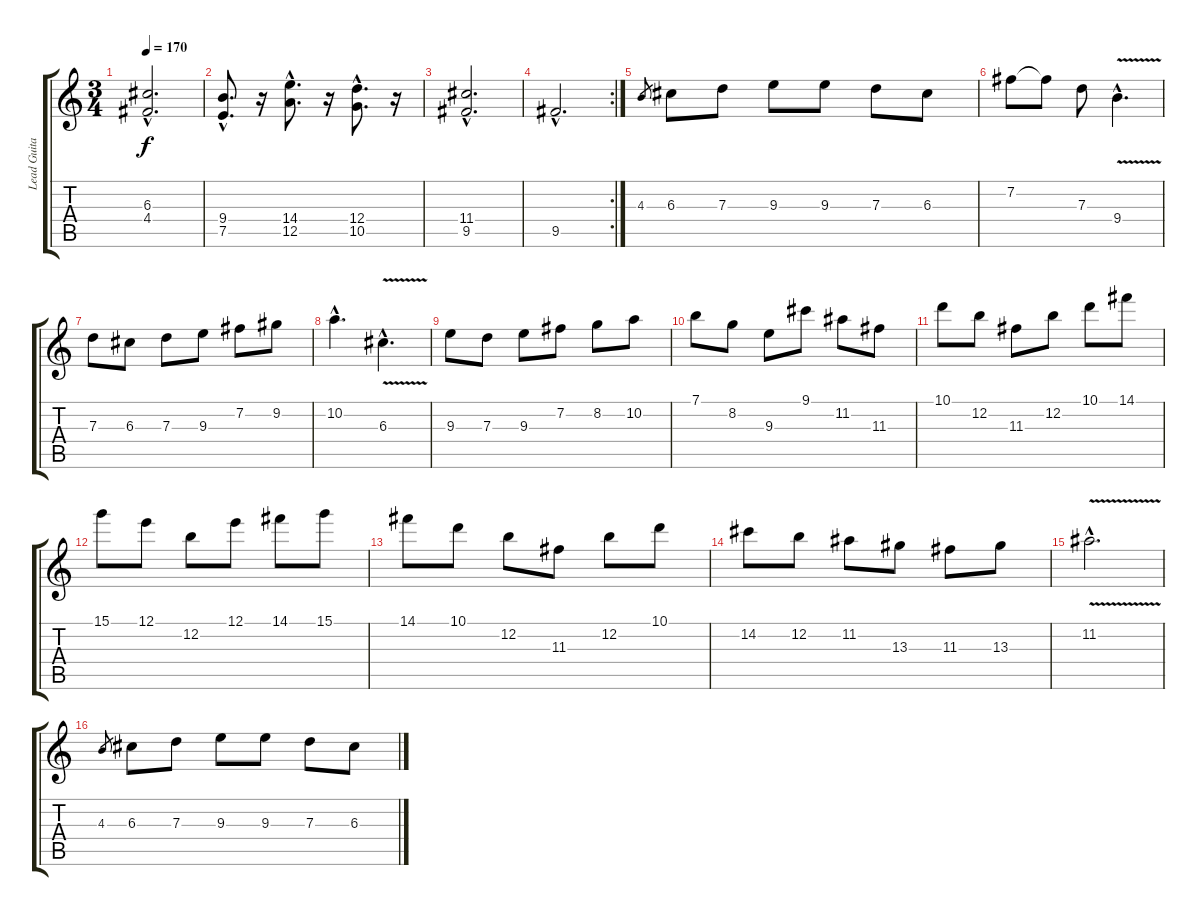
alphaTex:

\track ("Lead Guitar" "Lead Guita") {instrument distortionguitar}
\staff {score tabs}
\tuning (E4 B3 G3 D3 A2 E2) {hide}
\ts (3 4)
\tempo 170
\clef g2
\ks c
(6.3{hac} 4.4{hac}).2{d dy f} |
(9.4{hac} 7.5{hac}).8{d} r.16 (14.4{hac} 12.5{hac}).8{d} r.16 (12.4{hac} 10.5{hac}).8{d} r.16 |
(11.4{hac} 9.5{hac}).2{d} |
\rc 2
9.5{hac}.2{d} |
4.3.8{gr} 6.3.8 7.3.8 9.3.8 9.3.8 7.3.8 6.3.8 |
7.2.8 7.2{t}.8 7.3.8 9.4{v hac}.4{d} |
7.3.8 6.3.8 7.3.8 9.3.8 7.2.8 9.2.8 |
10.2{hac}.4{d} 6.3{v hac}.4{d} |
9.3.8 7.3.8 9.3.8 7.2.8 8.2.8 10.2.8 |
7.1.8 8.2.8 9.3.8 9.1.8 11.2.8 11.3.8 |
10.1.8 12.2.8 11.3.8 12.2.8 10.1.8 14.1.8 |
15.1.8 12.1.8 12.2.8 12.1.8 14.1.8 15.1.8 |
14.1.8 10.1.8 12.2.8 11.3.8 12.2.8 10.1.8 |
14.2.8 12.2.8 11.2.8 13.3.8 11.3.8 13.3.8 |
11.2{v hac}.2{d} |
4.3.8{gr} 6.3.8 7.3.8 9.3.8 9.3.8 7.3.8 6.3.8
